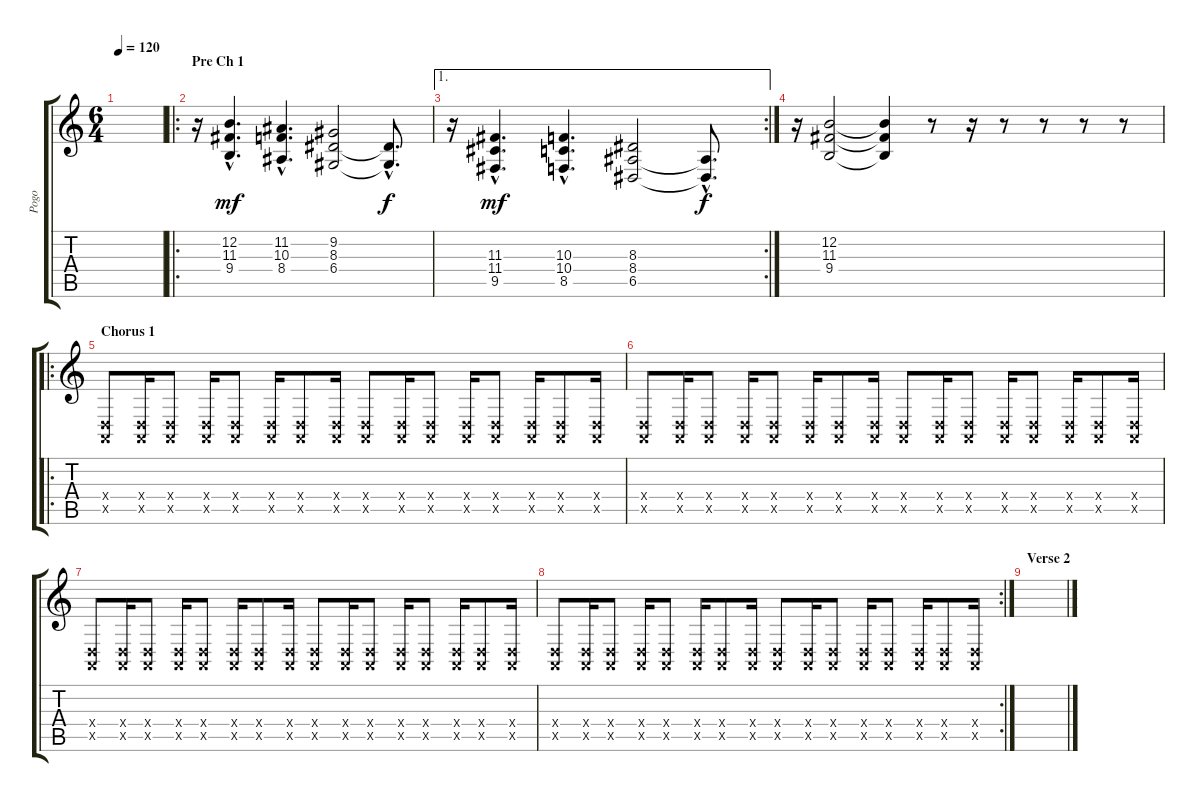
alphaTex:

\track ("Pogo" "Pogo") {instrument lead1square}
\staff {score tabs}
\tuning (E4 B3 G3 D3 A2 D2) {hide}
\ts (6 4)
\tempo 120
\clef g2
\ks c
|
\ro
\section ("" "Pre Ch 1")
r.16 (12.2{hac} 11.3{hac} 9.4{hac}).4{d dy mf} (11.2{hac} 10.3{hac} 8.4{hac}).4{d} (9.2 8.3 6.4).2 (8.3{hac t} 6.4{hac t}).8{d dy f} |
\ae 1
\rc 2
r.16 (11.3{hac} 11.4{hac} 9.5{hac}).4{d dy mf} (10.3{hac} 10.4{hac} 8.5{hac}).4{d} (8.3 8.4 6.5).2 (8.4{hac t} 6.5{hac t}).8{d dy f} |
r.16 (12.2 11.3 9.4).2 (12.2{t} 11.3{t} 9.4{t}).4 r.8 r.16 r.8 r.8 r.8 r.8 |
\ro
\section ("" "Chorus 1")
(0.4{x} 0.5{x}).8 (0.4{x} 0.5{x}).16 (0.4{x} 0.5{x}).8 (0.4{x} 0.5{x}).16 (0.4{x} 0.5{x}).8 (0.4{x} 0.5{x}).16 (0.4{x} 0.5{x}).8 (0.4{x} 0.5{x}).16 (0.4{x} 0.5{x}).8 (0.4{x} 0.5{x}).16 (0.4{x} 0.5{x}).8 (0.4{x} 0.5{x}).16 (0.4{x} 0.5{x}).8 (0.4{x} 0.5{x}).16 (0.4{x} 0.5{x}).8 (0.4{x} 0.5{x}).16 |
(0.4{x} 0.5{x}).8 (0.4{x} 0.5{x}).16 (0.4{x} 0.5{x}).8 (0.4{x} 0.5{x}).16 (0.4{x} 0.5{x}).8 (0.4{x} 0.5{x}).16 (0.4{x} 0.5{x}).8 (0.4{x} 0.5{x}).16 (0.4{x} 0.5{x}).8 (0.4{x} 0.5{x}).16 (0.4{x} 0.5{x}).8 (0.4{x} 0.5{x}).16 (0.4{x} 0.5{x}).8 (0.4{x} 0.5{x}).16 (0.4{x} 0.5{x}).8 (0.4{x} 0.5{x}).16 |
(0.4{x} 0.5{x}).8 (0.4{x} 0.5{x}).16 (0.4{x} 0.5{x}).8 (0.4{x} 0.5{x}).16 (0.4{x} 0.5{x}).8 (0.4{x} 0.5{x}).16 (0.4{x} 0.5{x}).8 (0.4{x} 0.5{x}).16 (0.4{x} 0.5{x}).8 (0.4{x} 0.5{x}).16 (0.4{x} 0.5{x}).8 (0.4{x} 0.5{x}).16 (0.4{x} 0.5{x}).8 (0.4{x} 0.5{x}).16 (0.4{x} 0.5{x}).8 (0.4{x} 0.5{x}).16 |
\rc 2
(0.4{x} 0.5{x}).8 (0.4{x} 0.5{x}).16 (0.4{x} 0.5{x}).8 (0.4{x} 0.5{x}).16 (0.4{x} 0.5{x}).8 (0.4{x} 0.5{x}).16 (0.4{x} 0.5{x}).8 (0.4{x} 0.5{x}).16 (0.4{x} 0.5{x}).8 (0.4{x} 0.5{x}).16 (0.4{x} 0.5{x}).8 (0.4{x} 0.5{x}).16 (0.4{x} 0.5{x}).8 (0.4{x} 0.5{x}).16 (0.4{x} 0.5{x}).8 (0.4{x} 0.5{x}).16 |
\section ("" "Verse 2")
